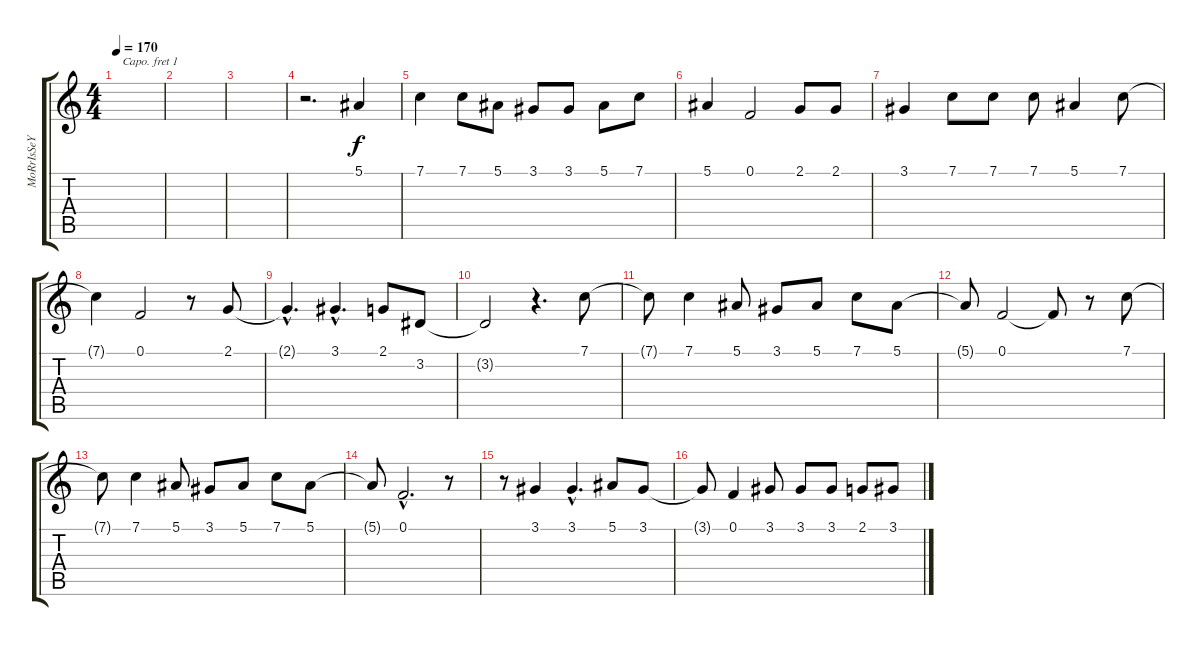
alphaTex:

\track ("MoRrIsSeY" "MoRrIsSeY") {instrument vibraphone}
\staff {score tabs}
\capo 1
\tuning (E4 B3 G3 D3 A2 E2) {hide}
\ts (4 4)
\tempo 170
\clef g2
\ks c
|
|
|
r.2{d} 5.1.4 |
7.1.4 7.1.8 5.1.8 3.1.8 3.1.8 5.1.8 7.1.8 |
5.1.4 0.1.2 2.1.8 2.1.8 |
3.1.4 7.1.8 7.1.8 7.1.8 5.1.4 7.1.8 |
7.1{t}.4 0.1.2 r.8 2.1.8 |
2.1{hac t}.4{d} 3.1{hac}.4{d} 2.1.8 3.2.8 |
3.2{t}.2 r.4{d} 7.1.8 |
7.1{t}.8 7.1.4 5.1.8 3.1.8 5.1.8 7.1.8 5.1.8 |
5.1{t}.8 0.1.2 0.1{t}.8 r.8 7.1.8 |
7.1{t}.8 7.1.4 5.1.8 3.1.8 5.1.8 7.1.8 5.1.8 |
5.1{t}.8 0.1{hac}.2{d} r.8 |
r.8 3.1.4 3.1{hac}.4{d} 5.1.8 3.1.8 |
3.1{t}.8 0.1.4 3.1.8 3.1.8 3.1.8 2.1.8 3.1.8
